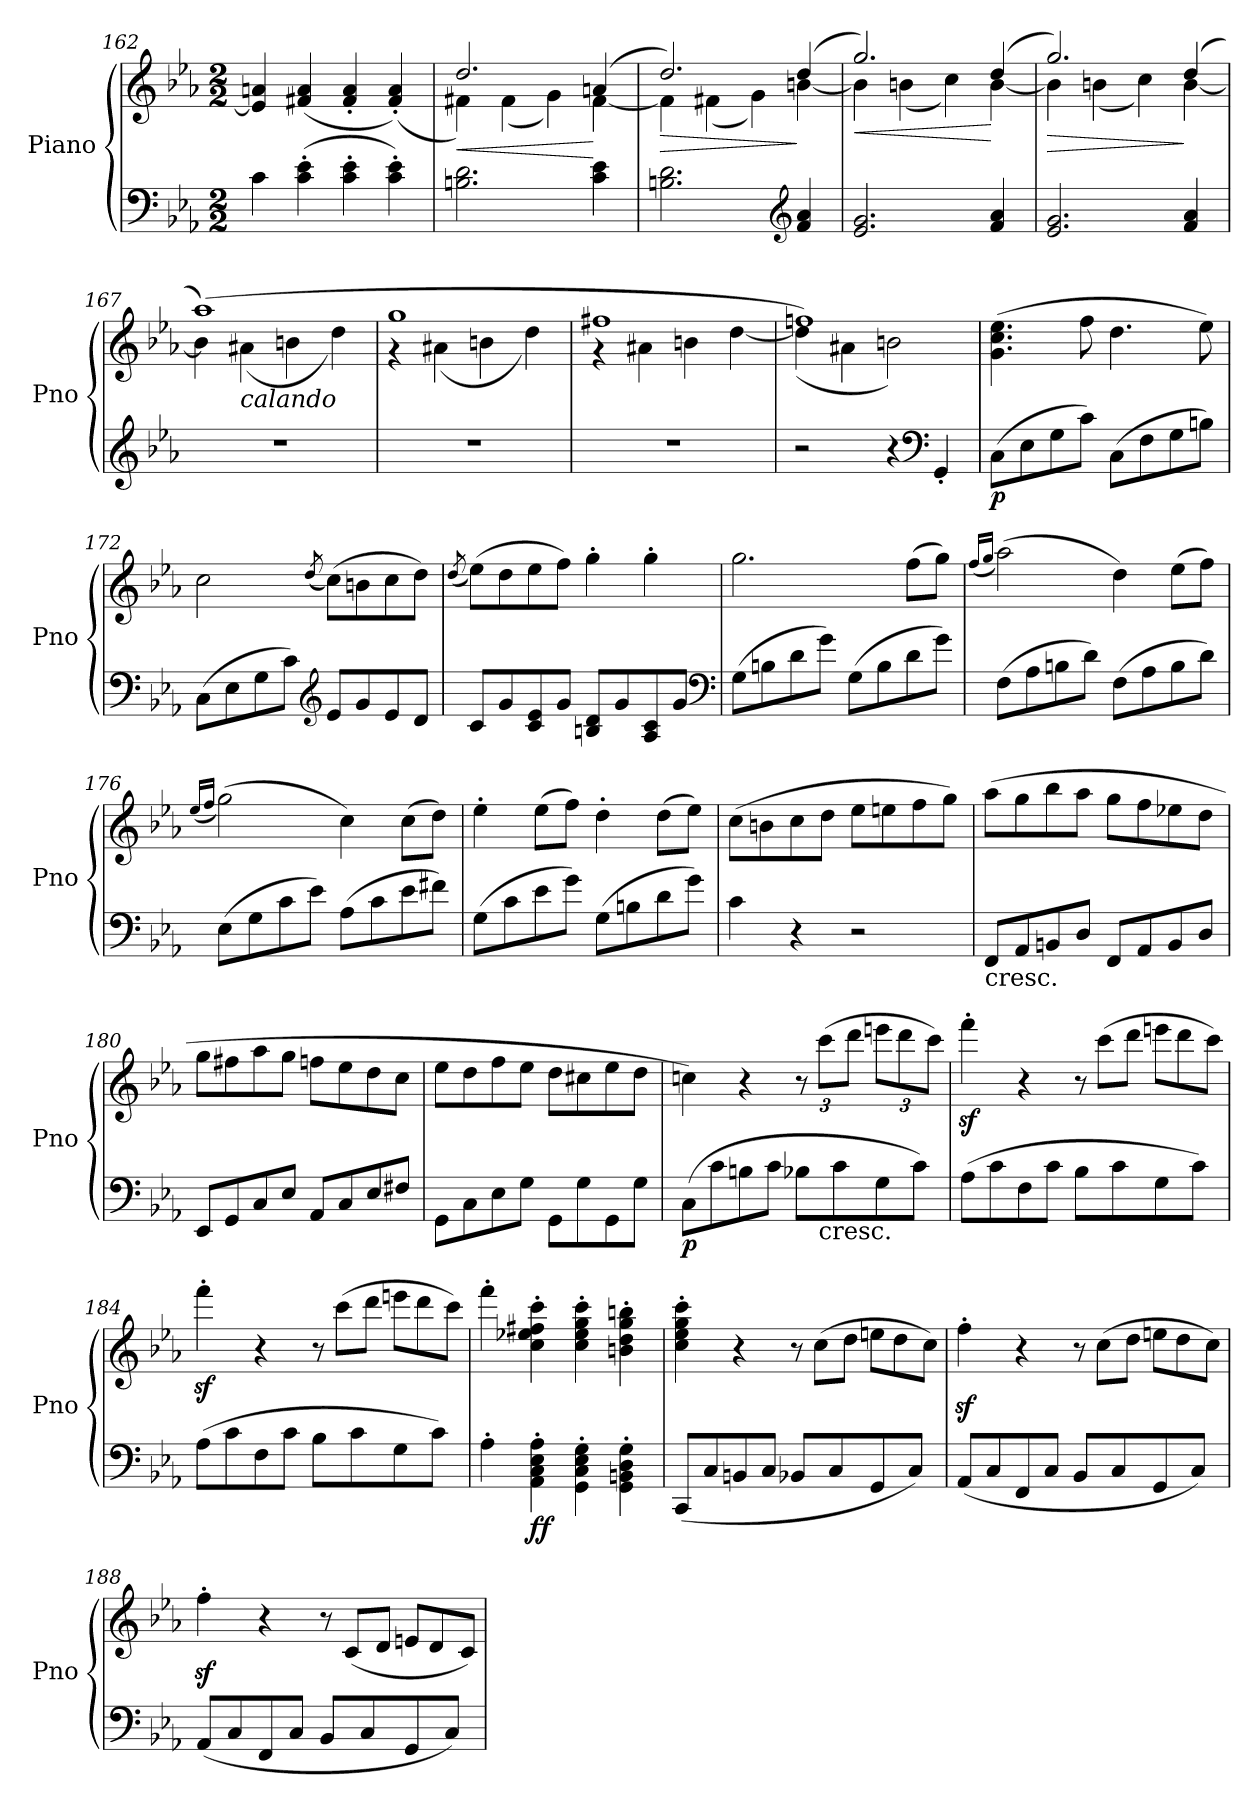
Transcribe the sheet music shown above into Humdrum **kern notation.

**kern	**kern	**dynam
*part1	*part1	*part1
*staff2	*staff1	*staff1/2
*I"Piano	*	*
*I'Pno	*	*
*clefF4	*clefG2	*
*k[b-e-a-]	*k[b-e-a-]	*
*c:	*c:	*
*M2/2	*M2/2	*
=162	=162	=162
4c	4e-] 4an	.
(4c' 4e-'	(4f#X 4a	.
4c' 4e-'	4f#' 4a'	.
4c' 4e-')	(4f#' 4a')	.
=163	=163	=163
*	*^	*
!	!	!	!LO:HP:b
2.Bn 2.d	2.dd	4f#X)	<
.	.	(4f#	.
.	.	4g)	.
4c 4e-	(4an	[4f#	[
=164	=164	=164	=164
!	!	!	!LO:HP:b
2.Bn 2.d	2.dd)	4f#]	>
.	.	(4f#X	.
.	.	4g)	.
*clefG2	*	*	*
4f 4a-	(4dd	[4bn	]
=165	=165	=165	=165
!	!	!	!LO:HP:b
2.e- 2.g	2.gg)	4b]	<
.	.	(4bn	.
.	.	4cc)	.
4f 4a-	(4dd	[4b	[
=166	=166	=166	=166
!	!	!	!LO:HP:b
2.e- 2.g	2.gg)	4b]	>
.	.	(4bn	.
.	.	4cc)	.
4f 4a-	(4dd	[4b	]
=167	=167	=167	=167
1r	(1aa-)	4b]	.
!	!	!LO:TX:b:i:t=calando	!
.	.	(4a#X	.
.	.	4bn	.
.	.	4dd)	.
=168	=168	=168	=168
1r	1gg	4r	.
.	.	(4a#X	.
.	.	4bn	.
.	.	4dd)	.
=169	=169	=169	=169
1r	1ff#X	4r	.
.	.	4a#X	.
.	.	4bn	.
.	.	[4dd	.
=170	=170	=170	=170
2r	1ffn)	(4dd]	.
.	.	4a#X	.
4r	.	2bn)	.
*clefF4	*	*	*
4GG'	.	.	.
*	*v	*v	*
=171	=171	=171
!	!	!LO:DY:b=2
(8CL	(4.g 4.cc 4.ee-	p
8E-	.	.
8G	.	.
8cJ)	8ff	.
(8CL	4.dd	.
8F	.	.
8G	.	.
8BnJ)	8ee-)	.
=172	=172	=172
(8CL	2cc	.
8E-	.	.
8G	.	.
8cJ)	.	.
*clefG2	*	*
.	(8qdd	.
8e-L	(8ccL)	.
8g	8bn	.
8e-	8cc	.
8dJ	8ddJ)	.
=173	=173	=173
.	(8qdd	.
8cL	(8ee-L)	.
8g	8dd	.
8c 8e-	8ee-	.
8gJ	8ffJ)	.
8Bn 8dL	4gg'	.
8g	.	.
8A- 8c	4gg'	.
8gJ	.	.
*clefF4	*	*
=174	=174	=174
(8GL	2.gg	.
8Bn	.	.
8d	.	.
8gJ)	.	.
(8GL	.	.
8B	.	.
8d	(8ffL	.
8gJ)	8ggJ)	.
=175	=175	=175
.	(16qffLL	.
.	16qggJJ	.
(8FL	(2aa-)	.
8A-	.	.
8Bn	.	.
8dJ)	.	.
(8FL	4dd)	.
8A-	.	.
8B	(8ee-L	.
8dJ)	8ffJ)	.
=176	=176	=176
.	(16qee-LL	.
.	16qffJJ	.
(8E-L	(2gg)	.
8G	.	.
8c	.	.
8e-J)	.	.
(8A-L	4cc)	.
8c	.	.
8e-	(8ccL	.
8f#XJ)	8ddJ)	.
=177	=177	=177
(8GL	4ee-'	.
8c	.	.
8e-	(8ee-L	.
8gJ)	8ffJ)	.
(8GL	4dd'	.
8Bn	.	.
8d	(8ddL	.
8gJ)	8ee-J)	.
=178	=178	=178
4c	(8ccL	.
.	8bn	.
4r	8cc	.
.	8ddJ	.
2r	8ee-L	.
.	8een	.
.	8ff	.
.	8ggJ)	.
=179	=179	=179
!LO:TX:b:t=cresc.	!	!
8FFL	(8aa-L	.
8AA-	8gg	.
8BBn	8bb-	.
8DJ	8aa-J	.
8FFL	8ggL	.
8AA-	8ff	.
8BB	8ee-X	.
8DJ	8ddJ	.
=180	=180	=180
8EE-L	8ggL	.
8GG	8ff#X	.
8C	8aa-	.
8E-J	8ggJ	.
8AA-L	8ffnL	.
8C	8ee-	.
8E-	8dd	.
8F#XJ	8ccJ	.
=181	=181	=181
8GG\L	8ee-L	.
8C\	8dd	.
8E-\	8ff	.
8G\J	8ee-J	.
8GG\L	8ddL	.
8G\	8cc#X	.
8GG\	8ee-	.
8G\J	8ddJ	.
=182	=182	=182
!	!	!LO:DY:b=2
*^	*	*
(8CL	3..ryy	4ccn)	p
8c	.	.	.
8Bn	.	4r	.
8cJ	.	.	.
*	*	*Xbrackettup	*
8B-XL	.	12r	.
!	!LO:TX:b:t=cresc.	!	!
.	3ryy	(12cccL	.
8c	.	.	.
.	.	12dddJ	.
8G	.	12eeenL	.
.	.	12ddd	.
8cJ)	.	.	.
.	12ryy	12cccJ)	.
*v	*v	*	*
=183	=183	=183
(8A-L	4fffz<'	.
8c	.	.
8F	4r	.
8cJ	.	.
*	*Xtuplet	*
8B-L	12r	.
.	(12cccL	.
8c	.	.
.	12dddJ	.
8G	12eeenL	.
.	12ddd	.
8cJ)	.	.
.	12cccJ)	.
=184	=184	=184
(8A-L	4fffz<'	.
8c	.	.
8F	4r	.
8cJ	.	.
8B-L	12r	.
.	(12cccL	.
8c	.	.
.	12dddJ	.
8G	12eeenL	.
.	12ddd	.
8cJ)	.	.
.	12cccJ)	.
=185	=185	=185
4A-'	4fff'	.
!	!	!LO:DY:b=2
4AA-' 4C' 4E-' 4A-'	4cc' 4ee-X' 4ff#X' 4ccc'	ff
4GG'\ 4C'\ 4E-'\ 4G'\	4cc' 4ee-' 4gg' 4ccc'	.
4GG'\ 4BBn'\ 4D'\ 4G'\	4bn' 4dd' 4gg' 4bbn'	.
=186	=186	=186
(8CCL	4cc' 4ee-' 4gg' 4ccc'	.
8C	.	.
8BBn	4r	.
8CJ	.	.
8BB-XL	12r	.
.	(12ccL	.
8C	.	.
.	12ddJ	.
8GG	12eenL	.
.	12dd	.
8CJ)	.	.
.	12ccJ)	.
=187	=187	=187
(8AA-L	4ffz<'	.
8C	.	.
8FF	4r	.
8CJ	.	.
8BB-L	12r	.
.	(12ccL	.
8C	.	.
.	12ddJ	.
8GG	12eenL	.
.	12dd	.
8CJ)	.	.
.	12ccJ)	.
=188	=188	=188
(8AA-L	4ffz<'	.
8C	.	.
8FF	4r	.
8CJ	.	.
8BB-L	12r	.
.	(12cL	.
8C	.	.
.	12dJ	.
8GG	12enL	.
.	12d	.
8CJ)	.	.
.	12cJ)	.
=	=	=
*-	*-	*-
